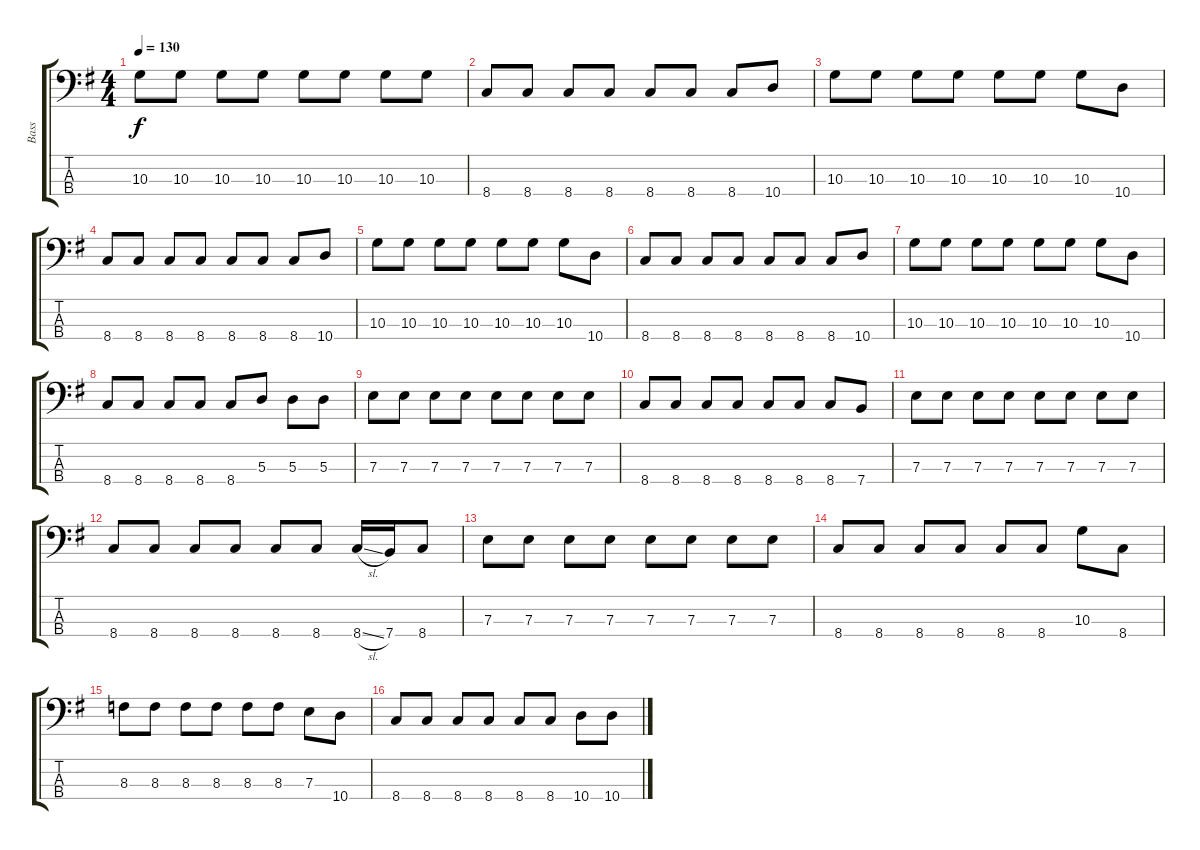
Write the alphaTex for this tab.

\track ("Bass" "Bass") {instrument electricbasspick}
\staff {score tabs}
\tuning (G2 D2 A1 E1) {hide}
\ts (4 4)
\tempo 130
\clef f4
\ks g
10.3.8{dy f} 10.3.8 10.3.8 10.3.8 10.3.8 10.3.8 10.3.8 10.3.8 |
8.4.8 8.4.8 8.4.8 8.4.8 8.4.8 8.4.8 8.4.8 10.4.8 |
10.3.8 10.3.8 10.3.8 10.3.8 10.3.8 10.3.8 10.3.8 10.4.8 |
8.4.8 8.4.8 8.4.8 8.4.8 8.4.8 8.4.8 8.4.8 10.4.8 |
10.3.8 10.3.8 10.3.8 10.3.8 10.3.8 10.3.8 10.3.8 10.4.8 |
8.4.8 8.4.8 8.4.8 8.4.8 8.4.8 8.4.8 8.4.8 10.4.8 |
10.3.8 10.3.8 10.3.8 10.3.8 10.3.8 10.3.8 10.3.8 10.4.8 |
8.4.8 8.4.8 8.4.8 8.4.8 8.4.8 5.3.8 5.3.8 5.3.8 |
7.3.8 7.3.8 7.3.8 7.3.8 7.3.8 7.3.8 7.3.8 7.3.8 |
8.4.8 8.4.8 8.4.8 8.4.8 8.4.8 8.4.8 8.4.8 7.4.8 |
7.3.8 7.3.8 7.3.8 7.3.8 7.3.8 7.3.8 7.3.8 7.3.8 |
8.4.8 8.4.8 8.4.8 8.4.8 8.4.8 8.4.8 8.4{sl}.16 7.4.16 8.4.8 |
7.3.8 7.3.8 7.3.8 7.3.8 7.3.8 7.3.8 7.3.8 7.3.8 |
8.4.8 8.4.8 8.4.8 8.4.8 8.4.8 8.4.8 10.3.8 8.4.8 |
8.3.8 8.3.8 8.3.8 8.3.8 8.3.8 8.3.8 7.3.8 10.4.8 |
8.4.8 8.4.8 8.4.8 8.4.8 8.4.8 8.4.8 10.4.8 10.4.8
